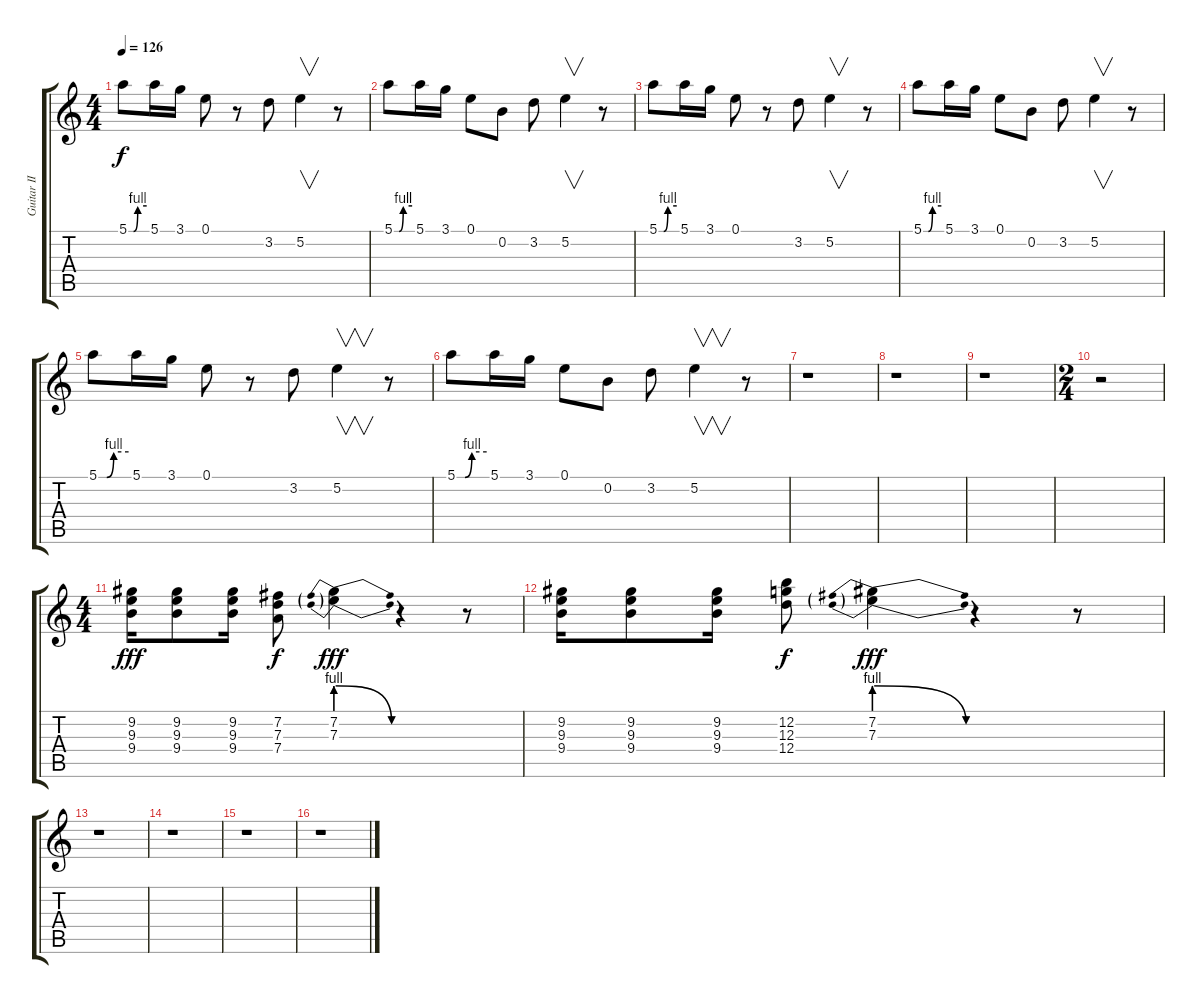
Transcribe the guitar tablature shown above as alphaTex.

\track ("Guitar II" "Guitar II") {instrument distortionguitar}
\staff {score tabs}
\tuning (E4 B3 G3 D3 A2 E2) {hide}
\ts (4 4)
\tempo 126
\clef g2
\ks c
5.1{be (custom 0 0 16 0 30 4 60 4)}.8{dy f} 5.1.16 3.1.16 0.1.8 r.8 3.2.8 5.2.4{v} r.8 |
5.1{be (custom 0 0 16 0 30 4 60 4)}.8 5.1.16 3.1.16 0.1.8 0.2.8 3.2.8 5.2.4{v} r.8 |
5.1{be (custom 0 0 16 0 30 4 60 4)}.8 5.1.16 3.1.16 0.1.8 r.8 3.2.8 5.2.4{v} r.8 |
5.1{be (custom 0 0 16 0 30 4 60 4)}.8 5.1.16 3.1.16 0.1.8 0.2.8 3.2.8 5.2.4{v} r.8 |
5.1{be (custom 0 0 16 0 30 4 60 4)}.8 5.1.16 3.1.16 0.1.8 r.8 3.2.8 5.2.4{v} r.8 |
5.1{be (custom 0 0 16 0 30 4 60 4)}.8 5.1.16 3.1.16 0.1.8 0.2.8 3.2.8 5.2.4{v} r.8 |
r.1 |
r.1 |
r.1 |
\ts (2 4)
r.2 |
\ts (4 4)
(9.2 9.3 9.4).16{dy fff} (9.2 9.3 9.4).8 (9.2 9.3 9.4).16 (7.2 7.3 7.4).8{dy f} (7.2{be (prebendrelease 0 4 60 0)} 7.3{be (prebendrelease 0 4 60 0)}).4{dy fff} r.4 r.8 |
(9.2 9.3 9.4).16 (9.2 9.3 9.4).8 (9.2 9.3 9.4).16 (12.2 12.3 12.4).8{dy f} (7.2{be (prebendrelease 0 4 60 0)} 7.3{be (prebendrelease 0 4 60 0)}).4{dy fff} r.4 r.8 |
r.1 |
r.1 |
r.1 |
r.1
